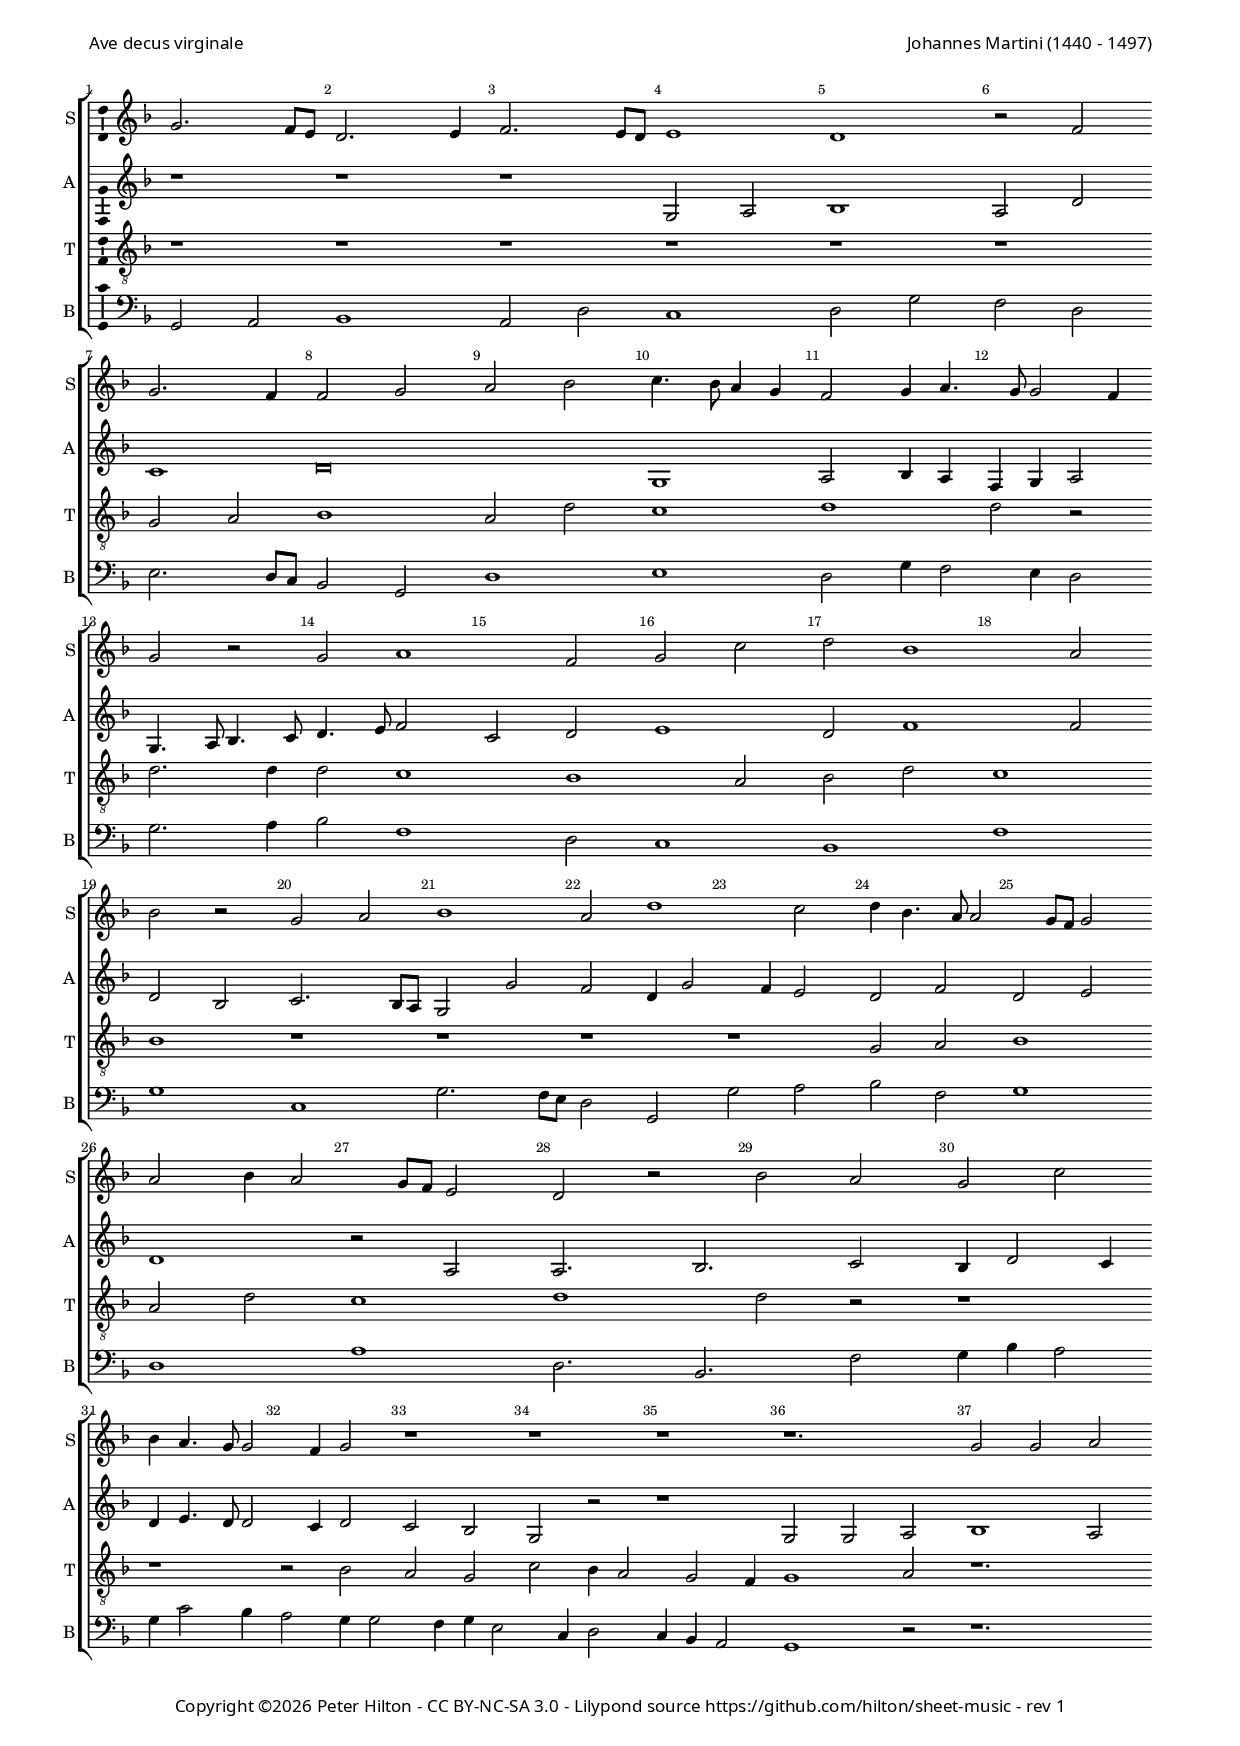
% Copyright ©2016 Peter Hilton - https://github.com/hilton

\version "2.18.2"
revision = "1"
\pointAndClickOff

#(set-global-staff-size 15.0)

\paper {
	#(define fonts (make-pango-font-tree "Century Schoolbook L" "Source Sans Pro" "Luxi Mono" (/ 15 20)))
	annotate-spacing = ##f
	two-sided = ##t
	top-margin = 5\mm
	bottom-margin = 5\mm
	inner-margin = 15\mm
	outer-margin = 15\mm
	top-markup-spacing = #'( (basic-distance . 4) )
	markup-system-spacing = #'( (padding . 4) )
	system-system-spacing = #'( (basic-distance . 20) (stretchability . 100) )
  	ragged-bottom = ##f
	ragged-last-bottom = ##f
} 

year = #(strftime "©%Y" (localtime (current-time)))

\header {
	poet = \markup \sans "Ave decus virginale"
	composer = \markup \sans \column \right-align { "Johannes Martini (1440 - 1497)" }
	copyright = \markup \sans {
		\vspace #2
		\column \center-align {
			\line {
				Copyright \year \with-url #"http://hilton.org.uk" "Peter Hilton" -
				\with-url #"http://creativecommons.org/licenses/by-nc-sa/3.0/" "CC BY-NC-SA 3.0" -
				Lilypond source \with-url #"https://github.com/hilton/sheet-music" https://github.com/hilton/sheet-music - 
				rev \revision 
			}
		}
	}
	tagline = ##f
}

\layout {
	indent = #0
  	ragged-right = ##f
  	ragged-last = ##f
	\context {
		\Score
		\override BarNumber #'self-alignment-X = #CENTER
		\override BarNumber #'break-visibility = #'#(#f #t #t)
		\override BarLine #'transparent = ##t
		\remove "Metronome_mark_engraver"
%		\override VerticalAxisGroup #'staff-staff-spacing = #'((basic-distance . 10) (stretchability . 100))
	}
	\context { 
		\Staff
		\remove "Time_signature_engraver"
	}
	\context { 
		\StaffGroup
		\remove "Span_bar_engraver"	
	}
	\context { 
		\Voice 
		\override NoteHead #'style = #'baroque
		\consists "Horizontal_bracket_engraver"
		\consists "Ambitus_engraver"
	}
}

global = { 
	\key f \major
	\time 2/2
	\tempo 2 = 40
	\set Staff.midiInstrument = "Choir Aahs"
	\accidentalStyle "forget"
}

showBarLine = { \once \override Score.BarLine #'transparent = ##f }
ficta = { \once \set suggestAccidentals = ##t \override AccidentalSuggestion #'parenthesized = ##f }
fictaParenthesized = { \once \set suggestAccidentals = ##t \override AccidentalSuggestion #'parenthesized = ##t }

soprano = \new Voice	{
	\relative c'' {
		g2. f8 e d2. e4 f2. e8 d e1 d r2 f g2. f4 f2 g a bes c4. bes8 a4 g f2 g4 a4. g8 g2 f4 |
		g2 r g a1 f2 g c d bes1 a2 bes r g a bes1 a2 d1 c2 d4 bes4. a8 a2
		g8 f g2 a bes4 a2 g8 f e2 d r bes' a g c bes4 a4. g8 g2 f4 g2 r1 | r
		
		r | \time 3/2 r1. g2 g a
	}
	\addlyrics {
	}
}

alto = \new Voice {
	\relative c' {
		r1 r r g2 a bes1 a2 d c1 d\breve g,1 a2 bes4 a f g a2 |
		g4. a8 bes4. c8 d4. e8 f2 c d e1 d2 f1 f2 d bes c2. bes8 a g2 g' f d4 g2 f4 e2 d f |
		d e d1 r2 a a2. bes c2 bes4 d2 c4 d e4. d8 d2 c4 d2 c bes | g 
	
		r2 r1 |	g2 g a bes1 a2
	}
	\addlyrics {
	}
}

tenor = \new Voice {
	\relative c' {
		\clef "treble_8"
		r1 r r r r r g2 a bes1 a2 d c1 d d2 r |
		d2. d4 d2 c1 bes a2 bes d c1 bes r r r r g2 a |
		bes1 a2 d c1 d d2 r r1 r r2 bes a g | c
		
		bes4 a2 g f4 | g1 a2 r1. 
		
	}
	\addlyrics {
	}
}

bass = \new Voice {
	\relative c {
		\clef bass
		g2 a bes1 a2 d c1 d2 g f d e2. d8 c bes2 g d'1 e d2 g4 f2 e4 d2 |
		g2. a4 bes2 f1 d2 c1 bes f' g c, g'2. f8 e d2 g, g'2 a bes f |
		g1 d a' d,2. bes f'2 g4 bes a2 g4 c2 bes4 a2 g4 g2 f4 g e2 c4
		
		d2 c4 bes a2 | g1 r2 r1. 
	}
	\addlyrics {
	}
}

\score {
	\transpose c c {
		\new StaffGroup << 
			\set Score.proportionalNotationDuration = #(ly:make-moment 1 8)
			\set Score.barNumberVisibility = #all-bar-numbers-visible
			\new Staff << \global \soprano \set Staff.instrumentName = #"S" \set Staff.shortInstrumentName = #"S" >> 
			\new Staff << \global \alto \set Staff.instrumentName = #"A" \set Staff.shortInstrumentName = #"A" >> 
			\new Staff << \global \tenor \set Staff.instrumentName = #"T" \set Staff.shortInstrumentName = #"T" >> 
			\new Staff << \global \bass \set Staff.instrumentName = #"B" \set Staff.shortInstrumentName = #"B" >> 
		>> 
	}
	\layout { }
%	\midi {	}
}
